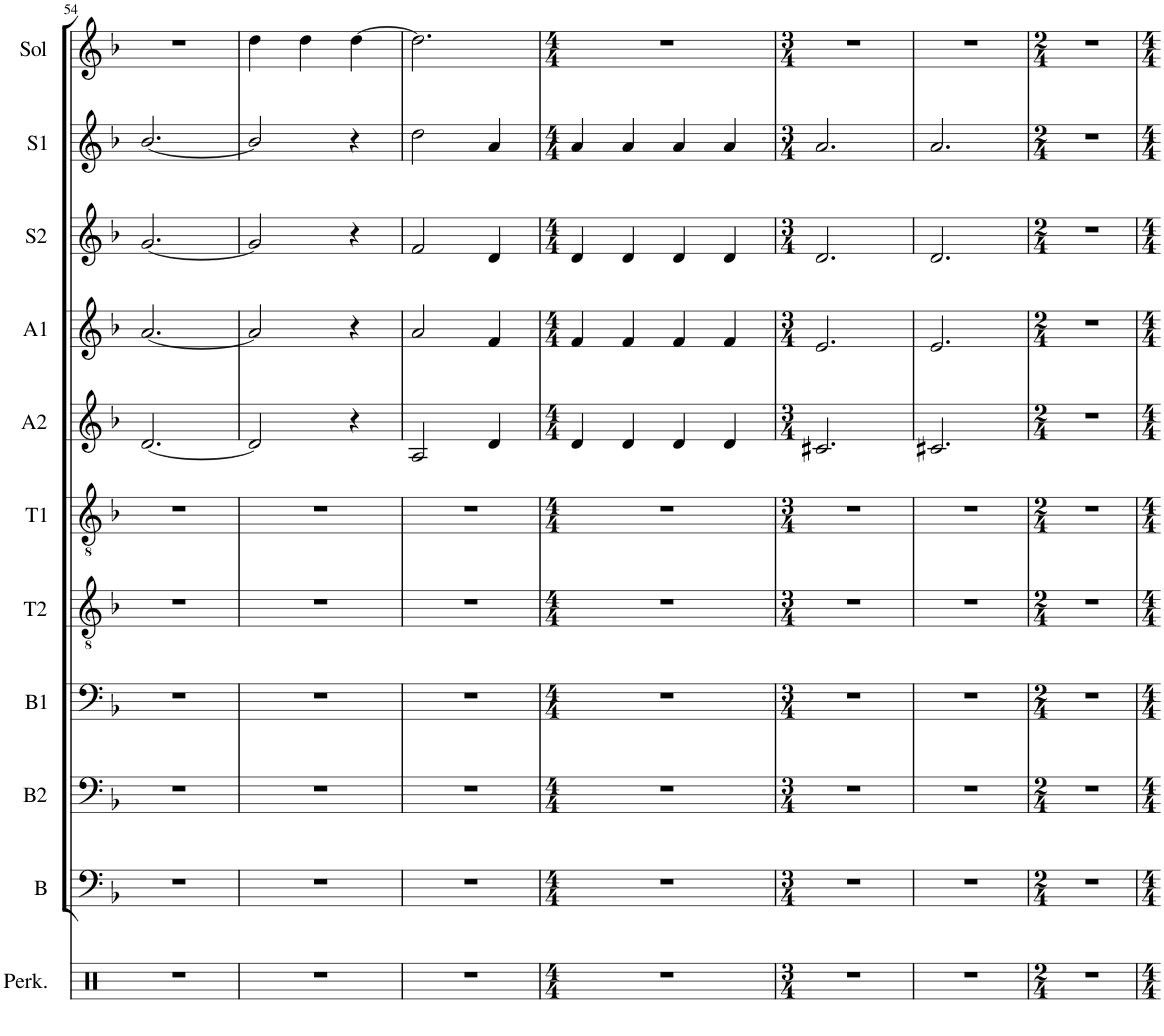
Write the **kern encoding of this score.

**kern	**kern	**kern	**kern	**kern	**kern	**kern	**kern	**kern	**kern	**kern
*part11	*part10	*part9	*part8	*part7	*part6	*part5	*part4	*part3	*part2	*part1
*staff11	*staff10	*staff9	*staff8	*staff7	*staff6	*staff5	*staff4	*staff3	*staff2	*staff1
*I"Perkussion	*I"B3	*I"B2	*I"B1	*I"T2	*I"T1	*I"A2	*I"A1	*I"S2	*I"S1	*I"Sol
*I'Perk.	*I'B	*I'B2	*I'B1	*I'T2	*I'T1	*I'A2	*I'A1	*I'S2	*I'S1	*I'Sol
!!LO:PB:g=z
*clefX	*clefF4	*clefF4	*clefF4	*clefGv2	*clefGv2	*clefG2	*clefG2	*clefG2	*clefG2	*clefG2
*k[f#c#g#d#]	*k[b-]	*k[b-]	*k[b-]	*k[b-]	*k[b-]	*k[b-]	*k[b-]	*k[b-]	*k[b-]	*k[b-]
*E:	*F:	*F:	*F:	*F:	*F:	*F:	*F:	*F:	*F:	*F:
*M3/4	*M3/4	*M3/4	*M3/4	*M3/4	*M3/4	*M3/4	*M3/4	*M3/4	*M3/4	*M3/4
=54	=54	=54	=54	=54	=54	=54	=54	=54	=54	=54
2.r	2.r	2.r	2.r	2.r	2.r	[2.d/	[2.a/	[2.g/	[2.b-/	2.r
=55	=55	=55	=55	=55	=55	=55	=55	=55	=55	=55
2.r	2.r	2.r	2.r	2.r	2.r	2d/]	2a/]	2g/]	2b-/]	4dd\
.	.	.	.	.	.	.	.	.	.	4dd\
.	.	.	.	.	.	4r	4r	4r	4r	[4dd\
=56	=56	=56	=56	=56	=56	=56	=56	=56	=56	=56
2.r	2.r	2.r	2.r	2.r	2.r	2A/	2a/	2f/	2dd\	2.dd\]
.	.	.	.	.	.	4d/	4f/	4d/	4a/	.
=57	=57	=57	=57	=57	=57	=57	=57	=57	=57	=57
*M4/4	*M4/4	*M4/4	*M4/4	*M4/4	*M4/4	*M4/4	*M4/4	*M4/4	*M4/4	*M4/4
1r	1r	1r	1r	1r	1r	4d/	4f/	4d/	4a/	1r
.	.	.	.	.	.	4d/	4f/	4d/	4a/	.
.	.	.	.	.	.	4d/	4f/	4d/	4a/	.
.	.	.	.	.	.	4d/	4f/	4d/	4a/	.
=58	=58	=58	=58	=58	=58	=58	=58	=58	=58	=58
*M3/4	*M3/4	*M3/4	*M3/4	*M3/4	*M3/4	*M3/4	*M3/4	*M3/4	*M3/4	*M3/4
2.r	2.r	2.r	2.r	2.r	2.r	2.c#X/	2.e/	2.d/	2.a/	2.r
=59	=59	=59	=59	=59	=59	=59	=59	=59	=59	=59
2.r	2.r	2.r	2.r	2.r	2.r	2.c#X/	2.e/	2.d/	2.a/	2.r
=60	=60	=60	=60	=60	=60	=60	=60	=60	=60	=60
*M2/4	*M2/4	*M2/4	*M2/4	*M2/4	*M2/4	*M2/4	*M2/4	*M2/4	*M2/4	*M2/4
2r	2r	2r	2r	2r	2r	2r	2r	2r	2r	2r
=	=	=	=	=	=	=	=	=	=	=
*-	*-	*-	*-	*-	*-	*-	*-	*-	*-	*-
